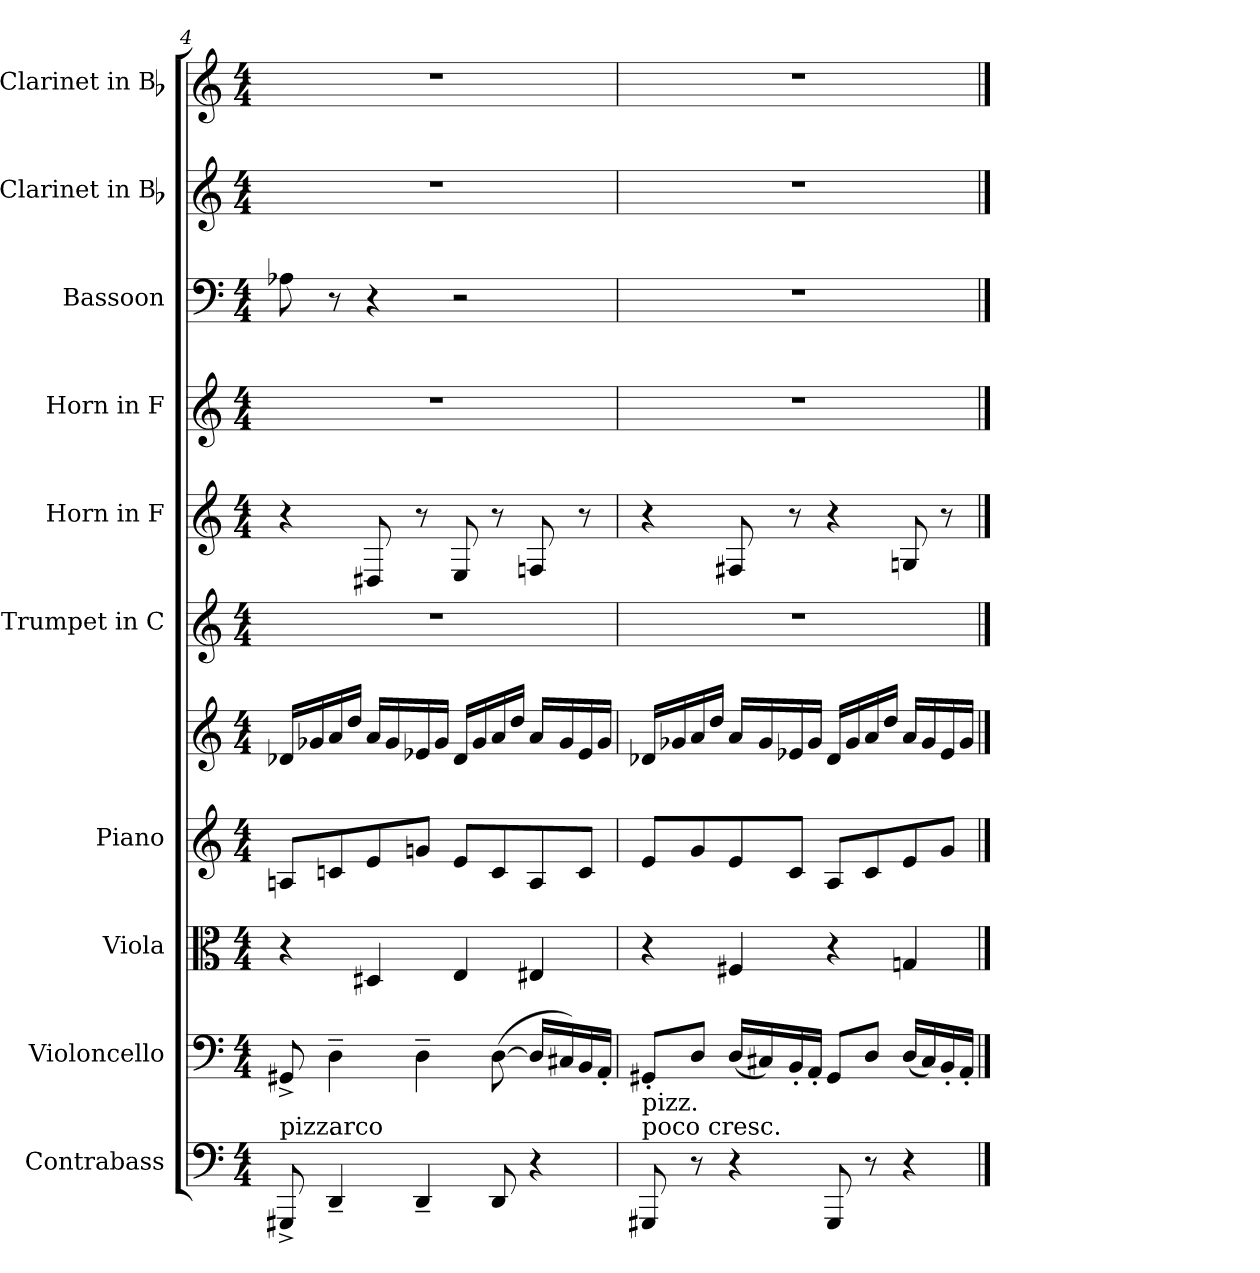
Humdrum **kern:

**kern	**kern	**kern	**kern	**kern	**kern	**kern	**kern	**kern	**kern	**kern
*part10	*part9	*part8	*part7	*part7	*part6	*part5	*part4	*part3	*part2	*part1
*staff11	*staff10	*staff9	*staff8	*staff7	*staff6	*staff5	*staff4	*staff3	*staff2	*staff1
*I"Contrabass	*I"Violoncello	*I"Viola	*I"Piano	*	*I"Trumpet in C	*I"Horn in F	*I"Horn in F	*I"Bassoon	*I"Clarinet in Bb	*I"Clarinet in Bb
*I'Cb.	*I'Vc.	*I'Vla.	*I'Pno.	*	*	*I'Hn.	*I'Hn.	*I'Bsn.	*I'Cl.	*I'Cl.
*clefF4	*clefF4	*clefC3	*clefG2	*clefG2	*clefG2	*clefG2	*clefG2	*clefF4	*clefG2	*clefG2
*k[]	*k[]	*k[]	*k[]	*k[]	*k[]	*	*	*k[]	*k[]	*k[]
*M4/4	*M4/4	*M4/4	*M4/4	*M4/4	*M4/4	*M4/4	*M4/4	*M4/4	*M4/4	*M4/4
=4	=4	=4	=4	=4	=4	=4	=4	=4	=4	=4
!LO:TX:a:t=pizz.	!	!	!	!	!	!	!	!	!	!
8GGG#X^	8GG#X^	4r	8AnL	16d-XLL	1r	4r	1r	8A-X	1r	1r
.	.	.	.	16g-X	.	.	.	.	.	.
!LO:TX:a:t=arco	!	!	!	!	!	!	!	!	!	!
4DD~	4D~	.	8cn	16a	.	.	.	8r	.	.
.	.	.	.	16ddJJ	.	.	.	.	.	.
.	.	4D#X	8e	16aLL	.	8D#X	.	4r	.	.
.	.	.	.	16g-	.	.	.	.	.	.
4DD~	4D~	.	8gnJ	16e-X	.	8r	.	.	.	.
.	.	.	.	16g-JJ	.	.	.	.	.	.
.	.	4E	8eL	16d-LL	.	8E	.	2r	.	.
.	.	.	.	16g-	.	.	.	.	.	.
8DD	([8D	.	8c	16a	.	8r	.	.	.	.
.	.	.	.	16ddJJ	.	.	.	.	.	.
4r	16DLL]	4E#X	8A	16aLL	.	8Fn	.	.	.	.
.	16C#X)	.	.	16g-	.	.	.	.	.	.
.	16BB	.	8cJ	16e-	.	8r	.	.	.	.
.	16AA'JJ	.	.	16g-JJ	.	.	.	.	.	.
=5	=5	=5	=5	=5	=5	=5	=5	=5	=5	=5
!LO:TX:a:t=poco cresc.	!	!	!	!	!	!	!	!	!	!
!LO:TX:a:t=pizz.	!	!	!	!	!	!	!	!	!	!
8GGG#X	8GG#X'L	4r	8eL	16d-XLL	1r	4r	1r	1r	1r	1r
.	.	.	.	16g-X	.	.	.	.	.	.
8r	8DJ	.	8g	16a	.	.	.	.	.	.
.	.	.	.	16ddJJ	.	.	.	.	.	.
4r	(16DLL	4F#X	8e	16aLL	.	8F#X	.	.	.	.
.	16C#X)	.	.	16g-	.	.	.	.	.	.
.	16BB'	.	8cJ	16e-X	.	8r	.	.	.	.
.	16AA'JJ	.	.	16g-JJ	.	.	.	.	.	.
8GGG#	8GG#L	4r	8AL	16d-LL	.	4r	.	.	.	.
.	.	.	.	16g-	.	.	.	.	.	.
8r	8DJ	.	8c	16a	.	.	.	.	.	.
.	.	.	.	16ddJJ	.	.	.	.	.	.
4r	(16DLL	4Gn	8e	16aLL	.	8Gn	.	.	.	.
.	16C#)	.	.	16g-	.	.	.	.	.	.
.	16BB'	.	8gJ	16e-	.	8r	.	.	.	.
.	16AA'JJ	.	.	16g-JJ	.	.	.	.	.	.
==	==	==	==	==	==	==	==	==	==	==
*-	*-	*-	*-	*-	*-	*-	*-	*-	*-	*-
